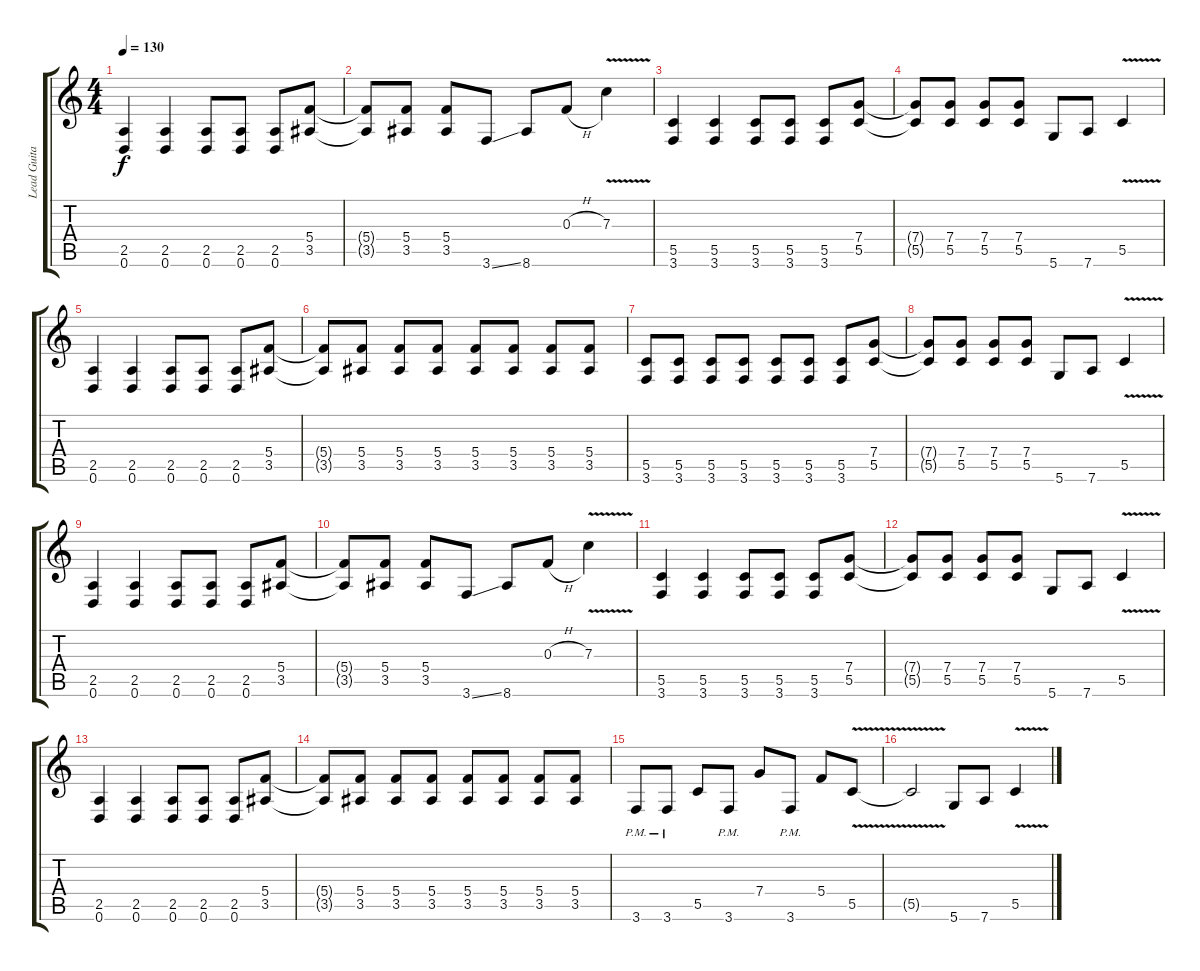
\track ("Lead Guitar" "Lead Guita") {instrument overdrivenguitar}
\staff {score tabs}
\tuning (D4 A3 F3 C3 G2 D2) {hide}
\ts (4 4)
\tempo 130
\clef g2
\ks c
(2.5 0.6).4{dy f} (2.5 0.6).4 (2.5 0.6).8 (2.5 0.6).8 (2.5 0.6).8 (5.4 3.5).8 |
(5.4{t} 3.5{t}).8 (5.4 3.5).8 (5.4 3.5).8 3.6{ss}.8 8.6.8 0.3{h}.8 7.3{v}.4 |
(5.5 3.6).4 (5.5 3.6).4 (5.5 3.6).8 (5.5 3.6).8 (5.5 3.6).8 (7.4 5.5).8 |
(7.4{t} 5.5{t}).8 (7.4 5.5).8 (7.4 5.5).8 (7.4 5.5).8 5.6.8 7.6.8 5.5{v}.4 |
(2.5 0.6).4 (2.5 0.6).4 (2.5 0.6).8 (2.5 0.6).8 (2.5 0.6).8 (5.4 3.5).8 |
(5.4{t} 3.5{t}).8 (5.4 3.5).8 (5.4 3.5).8 (5.4 3.5).8 (5.4 3.5).8 (5.4 3.5).8 (5.4 3.5).8 (5.4 3.5).8 |
(5.5 3.6).8 (5.5 3.6).8 (5.5 3.6).8 (5.5 3.6).8 (5.5 3.6).8 (5.5 3.6).8 (5.5 3.6).8 (7.4 5.5).8 |
(7.4{t} 5.5{t}).8 (7.4 5.5).8 (7.4 5.5).8 (7.4 5.5).8 5.6.8 7.6.8 5.5{v}.4 |
(2.5 0.6).4 (2.5 0.6).4 (2.5 0.6).8 (2.5 0.6).8 (2.5 0.6).8 (5.4 3.5).8 |
(5.4{t} 3.5{t}).8 (5.4 3.5).8 (5.4 3.5).8 3.6{ss}.8 8.6.8 0.3{h}.8 7.3{v}.4 |
(5.5 3.6).4 (5.5 3.6).4 (5.5 3.6).8 (5.5 3.6).8 (5.5 3.6).8 (7.4 5.5).8 |
(7.4{t} 5.5{t}).8 (7.4 5.5).8 (7.4 5.5).8 (7.4 5.5).8 5.6.8 7.6.8 5.5{v}.4 |
(2.5 0.6).4 (2.5 0.6).4 (2.5 0.6).8 (2.5 0.6).8 (2.5 0.6).8 (5.4 3.5).8 |
(5.4{t} 3.5{t}).8 (5.4 3.5).8 (5.4 3.5).8 (5.4 3.5).8 (5.4 3.5).8 (5.4 3.5).8 (5.4 3.5).8 (5.4 3.5).8 |
3.6{pm}.8 3.6{pm}.8 5.5.8 3.6{pm}.8 7.4.8 3.6{pm}.8 5.4.8 5.5{v}.8 |
5.5{t}.2 5.6.8 7.6.8 5.5{v}.4
